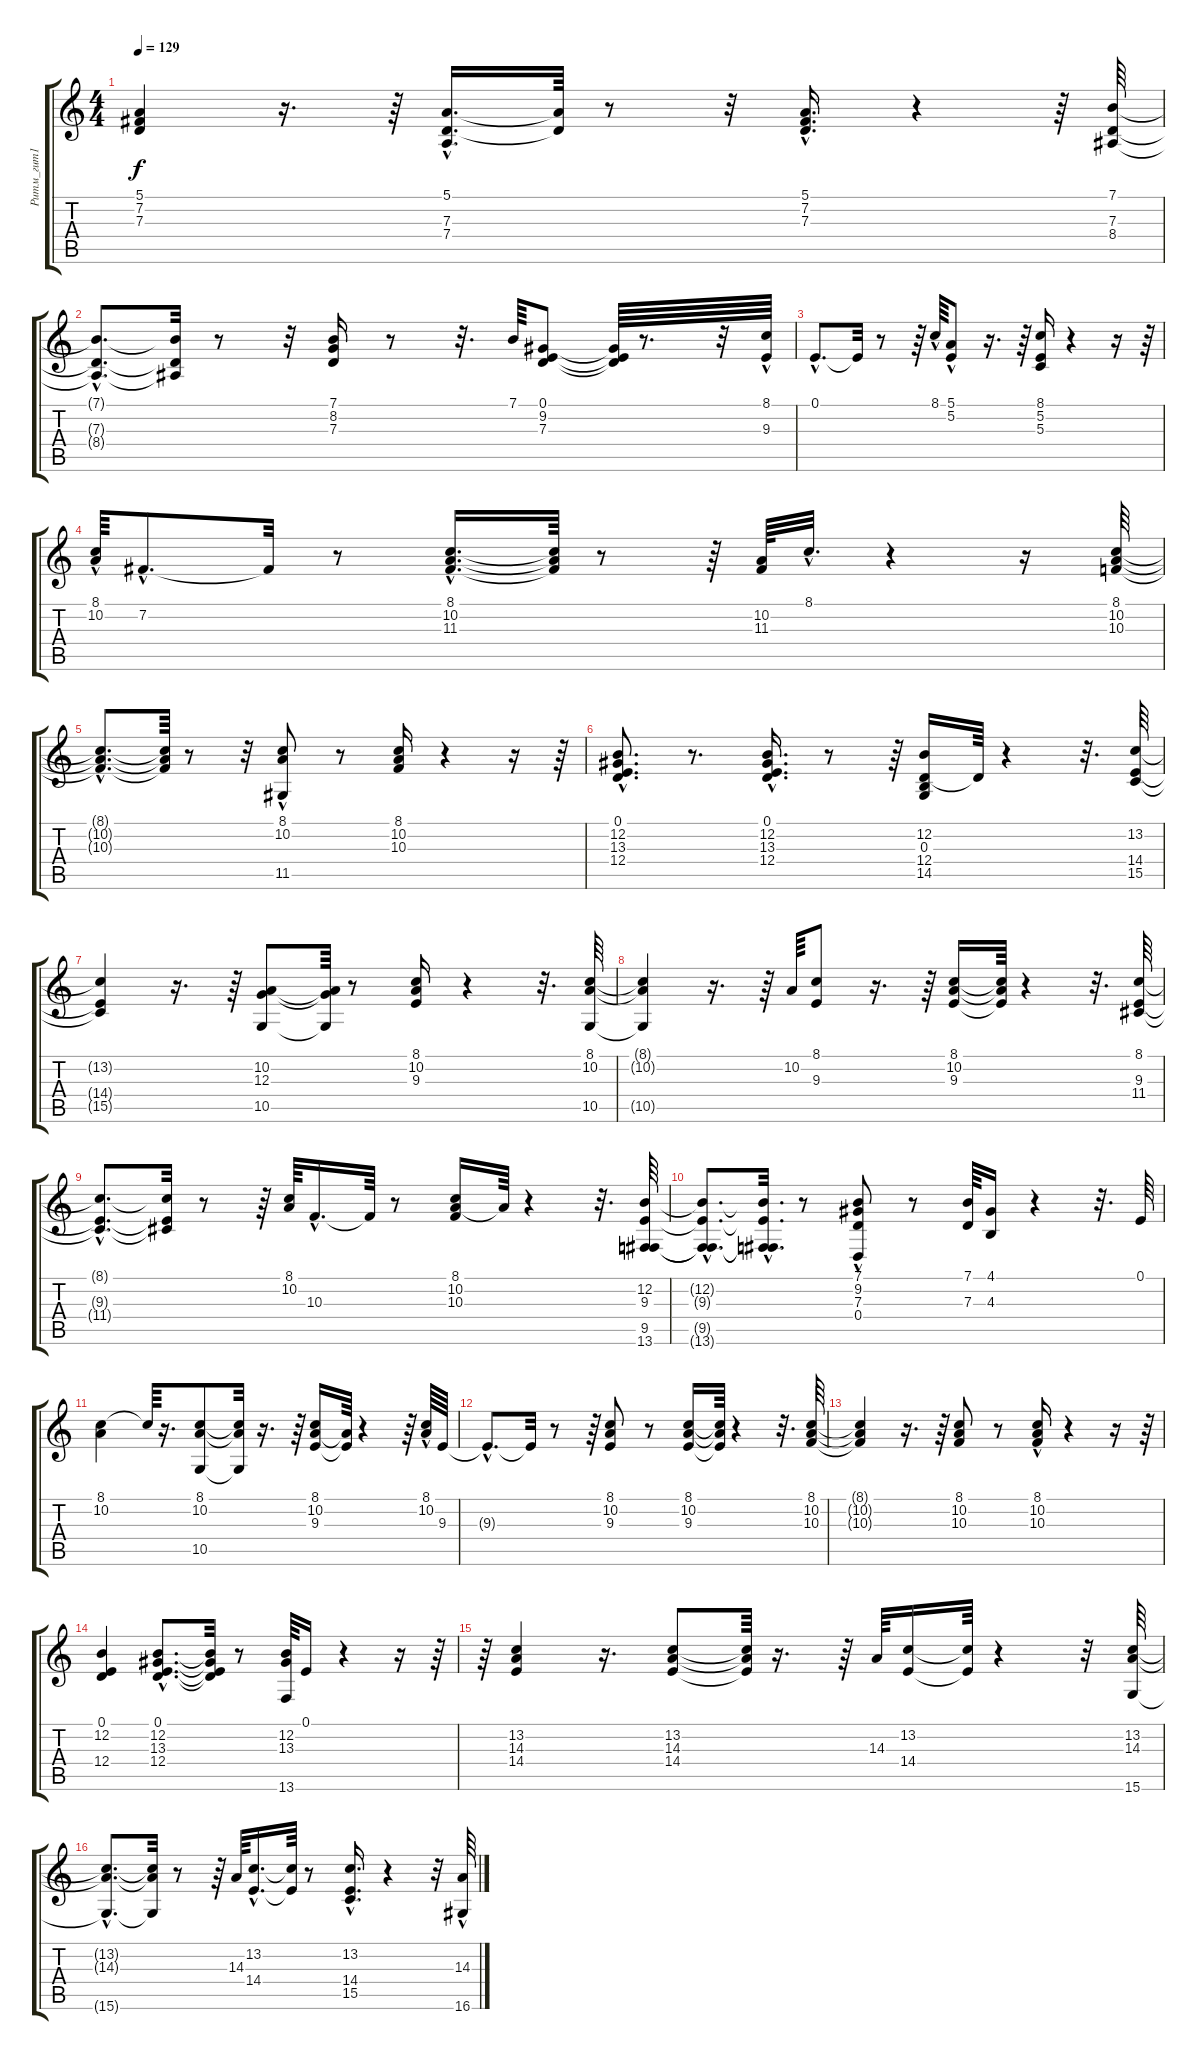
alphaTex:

\track ("Ритм_гит1" "Ритм_гит1") {instrument lead5charang}
\staff {score tabs}
\tuning (E4 B3 G3 D3 A2 E2) {hide}
\ts (4 4)
\tempo 129
\clef g2
\ks c
(5.1{t} 7.2{t} 7.3{t}).4{dy f} r.16{d} r.64 (5.1{hac} 7.3{hac} 7.4{hac}).16{d} (5.1{t} 7.3{t}).64 r.8 r.32 (5.1{hac} 7.2 7.3).16{d} r.4 r.64 (7.1 7.3 8.4).64 |
(7.1{hac t} 7.3{hac t} 8.4{hac t}).8{d} (7.1{t} 7.3{t} 8.4{t}).32 r.8 r.32 (7.1 8.2 7.3).16 r.8 r.32{d} 7.1.64 (0.1 9.2 7.3).8 (0.1{t} 9.2{t} 7.3{t}).64 r.8{d} r.32 (8.1{hac} 9.3{hac}).64 |
0.1{hac}.8{d} 0.1{t}.32 r.8 r.64 8.1{hac}.64 (5.1 5.2{hac}).8 r.16{d} r.64 (8.1 5.2 5.3).16 r.4 r.16 r.64 |
(8.1{hac} 10.2{hac}).64 7.2{hac}.8{d} 7.2{t}.32 r.8 (8.1{hac} 10.2{hac} 11.3{hac}).16{d} (8.1{t} 10.2{t} 11.3{t}).64 r.8 r.64 (10.2 11.3).64 8.1{hac}.32{d} r.4 r.16 (8.1 10.2 10.3).64 |
(8.1{hac t} 10.2{hac t} 10.3{hac t}).8{d} (8.1{t} 10.2{t} 10.3{t}).64 r.8 r.32 (8.1{hac} 10.2 11.5{hac}).8 r.8 (8.1 10.2 10.3).16 r.4 r.16 r.64 |
(0.1{hac} 12.2{hac} 13.3 12.4{hac}).8{d} r.8{d} (0.1{hac} 12.2{hac} 13.3{hac} 12.4{hac}).16{d} r.8 r.64 (12.2 0.3 12.4 14.5).16 12.4{t}.64 r.4 r.32{d} (13.2 14.4 15.5).64 |
(13.2{t} 14.4{t} 15.5{t}).4 r.16{d} r.64 (10.2 12.3 10.5).8 (10.2{t} 12.3{t} 10.5{t}).64 r.8 (8.1 10.2 9.3).16 r.4 r.32{d} (8.1 10.2 10.5).64 |
(8.1{t} 10.2{t} 10.5{t}).4 r.16{d} r.64 10.2.64 (8.1 9.3).8 r.16{d} r.64 (8.1 10.2 9.3).16 (8.1{t} 10.2{t} 9.3{t}).64 r.4 r.32{d} (8.1 9.3 11.4).64 |
(8.1{hac t} 9.3{hac t} 11.4{hac t}).8{d} (8.1{t} 9.3{t} 11.4{t}).32 r.8 r.64 (8.1 10.2).64 10.3{hac}.16{d} 10.3{t}.64 r.8 (8.1 10.2 10.3).16 10.2{t}.64 r.4 r.32{d} (12.2 9.3 9.5 13.6).64 |
(12.2{hac t} 9.3{hac t} 9.5{hac t} 13.6{hac t}).8{d} (12.2{hac t} 9.3{hac t} 9.5{t} 13.6{t}).32{d} r.8 (7.1 9.2 7.3 0.4{hac}).8 r.8 (7.1 7.3).64 (4.1 4.3).16 r.4 r.32{d} 0.1.64 |
(8.1 10.2).4 8.1{t}.64 r.16{d} (8.1 10.2 10.5).8 (8.1{t} 10.2{t} 10.5{t}).32 r.16{d} r.64 (8.1 10.2 9.3).16 (10.2{t} 9.3{t}).64 r.4 r.64 (8.1{hac} 10.2{hac}).64 9.3.64 |
9.3{hac t}.8{d} 9.3{t}.32 r.8 r.64 (8.1 10.2 9.3).8 r.8 (8.1 10.2 9.3).16 (8.1{t} 10.2{t} 9.3{t}).64 r.4 r.32{d} (8.1 10.2 10.3).64 |
(8.1{t} 10.2{t} 10.3{t}).4 r.16{d} r.64 (8.1 10.2 10.3).8 r.8 (8.1 10.2{hac} 10.3).16 r.4 r.16 r.64 |
(0.1 12.2 12.4).4 (0.1{hac} 12.2{hac} 13.3{hac} 12.4{hac}).8{d} (0.1{t} 12.2{t} 13.3{t} 12.4{t}).32 r.8 (12.2 13.3 13.6).64 0.1.16 r.4 r.16 r.64 |
r.64 (13.2 14.3 14.4).4 r.16{d} (13.2 14.3 14.4).8 (13.2{t} 14.3{t} 14.4{t}).64 r.16{d} r.64 14.3.64 (13.2 14.4).16 (13.2{t} 14.4{t}).64 r.4 r.32 (13.2 14.3 15.6).64 |
(13.2{hac t} 14.3{hac t} 15.6{hac t}).8{d} (13.2{t} 14.3{t} 15.6{t}).32 r.8 r.64 14.3.64 (13.2{hac} 14.4{hac}).16{d} (13.2{t} 14.4{t}).64 r.8 (13.2 14.4{hac} 15.5).16{d} r.4 r.32 (14.3{hac} 16.6{hac}).64
